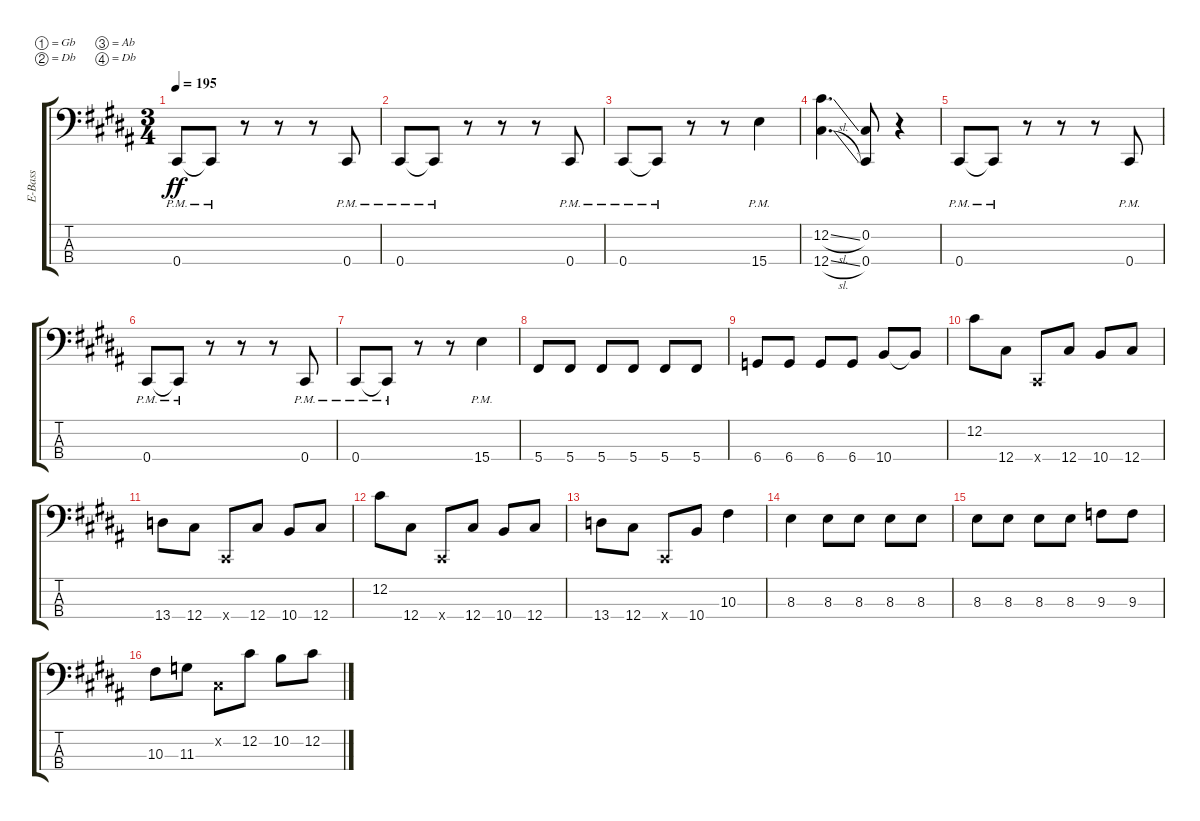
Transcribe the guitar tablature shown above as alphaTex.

\bracketExtendMode groupsimilarinstruments
\otherSystemsTrackNameOrientation horizontal
\track ("Electric Bass" "E-Bass") {instrument electricbassfinger}
\staff {score tabs}
\tuning (Gb2 Db2 Ab1 Db1)
\ts (3 4)
\tempo 195
\clef f4
\ks b
0.4{pm acc forcenatural}.8{dy ff beam Up} 0.4{pm t acc forcenatural}.8{beam Up} r.8{beam Up} r.8{beam Up} r.8{beam Up} 0.4{pm acc forcenatural}.8{beam Up} |
0.4{pm acc forcenatural}.8{beam Up} 0.4{pm t acc forcenatural}.8{beam Up} r.8{beam Up} r.8{beam Up} r.8{beam Up} 0.4{pm acc forcenatural}.8{beam Up} |
0.4{pm acc forcenatural}.8{beam Up} 0.4{pm t acc forcenatural}.8{beam Up} r.8{beam Up} r.8{beam Up} 15.4{pm acc forcenatural}.4{beam Down} |
(12.2{sl acc forcenatural} 12.4{sl acc forcenatural}).4{d beam Down} (0.2{acc forcenatural} 0.4{acc forcenatural}).8{beam Up} r.4{beam Up} |
0.4{pm acc forcenatural}.8{beam Up} 0.4{pm t acc forcenatural}.8{beam Up} r.8{beam Up} r.8{beam Up} r.8{beam Up} 0.4{pm acc forcenatural}.8{beam Up} |
0.4{pm acc forcenatural}.8{beam Up} 0.4{pm t acc forcenatural}.8{beam Up} r.8{beam Up} r.8{beam Up} r.8{beam Up} 0.4{pm acc forcenatural}.8{beam Up} |
0.4{pm acc forcenatural}.8{beam Up} 0.4{pm t acc forcenatural}.8{beam Up} r.8{beam Up} r.8{beam Up} 15.4{pm acc forcenatural}.4{beam Down} |
5.4{acc forcenatural}.8{beam Up} 5.4{acc forcenatural}.8{beam Up} 5.4{acc forcenatural}.8{beam Up} 5.4{acc forcenatural}.8{beam Up} 5.4{acc forcenatural}.8{beam Up} 5.4{acc forcenatural}.8{beam Up} |
6.4{acc b}.8{beam Up} 6.4{acc b}.8{beam Up} 6.4{acc b}.8{beam Up} 6.4{acc b}.8{beam Up} 10.4{acc forcenatural}.8{beam Up} 10.4{t acc forcenatural}.8{beam Up} |
12.2{acc forcenatural}.8{beam Down} 12.4{acc forcenatural}.8{beam Down} 0.4{x acc forcenatural}.8{beam Up} 12.4{acc forcenatural}.8{beam Up} 10.4{acc forcenatural}.8{beam Up} 12.4{acc forcenatural}.8{beam Up} |
13.4{acc b}.8{beam Down} 12.4{acc forcenatural}.8{beam Down} 0.4{x acc forcenatural}.8{beam Up} 12.4{acc forcenatural}.8{beam Up} 10.4{acc forcenatural}.8{beam Up} 12.4{acc forcenatural}.8{beam Up} |
12.2{acc forcenatural}.8{beam Down} 12.4{acc forcenatural}.8{beam Down} 0.4{x acc forcenatural}.8{beam Up} 12.4{acc forcenatural}.8{beam Up} 10.4{acc forcenatural}.8{beam Up} 12.4{acc forcenatural}.8{beam Up} |
13.4{acc b}.8{beam Down} 12.4{acc forcenatural}.8{beam Down} 0.4{x acc forcenatural}.8{beam Up} 10.4{acc forcenatural}.8{beam Up} 10.3{acc forcenatural}.4{beam Down} |
8.3{acc forcenatural}.4{beam Down} 8.3{acc forcenatural}.8{beam Down} 8.3{acc forcenatural}.8{beam Down} 8.3{acc forcenatural}.8{beam Down} 8.3{acc forcenatural}.8{beam Down} |
8.3{acc forcenatural}.8{beam Down} 8.3{acc forcenatural}.8{beam Down} 8.3{acc forcenatural}.8{beam Down} 8.3{acc forcenatural}.8{beam Down} 9.3{acc b}.8{beam Down} 9.3{acc b}.8{beam Down} |
10.3{acc forcenatural}.8{beam Down} 11.3{acc b}.8{beam Down} 0.2{x acc forcenatural}.8{beam Down} 12.2{acc forcenatural}.8{beam Down} 10.2{acc forcenatural}.8{beam Down} 12.2{acc forcenatural}.8{beam Down}
